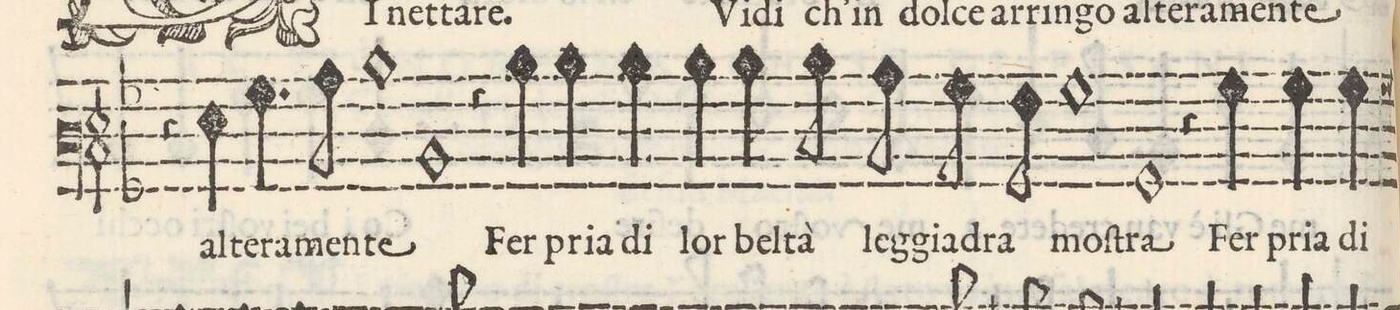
**kern	**text
*I"BASSO	*
*clefF3	*
*k[b-]	*
*met(c)	*
*M4/4	*
4G\	al-
4.B-\	-te-
8c\	-ra-
=35-	=35-
1d	-men-
=36-	=36-
1D	te
=37-	=37-
4r	.
4d\	Fer
4d\	pria
4d\	di-
=38-	=38-
4d\	-lor
4d\	bel-
8d\	-ta
8c\	leg-
8B-\	-gia-
8A\	-dra
=39-	=39-
1B-	mo-
=40-	=40-
1BB-	ſtra
=41-	=41-
4r	.
4B-\	Fer
4B-\	pria
4B-\	di
=42-	=42-
*-	*-
